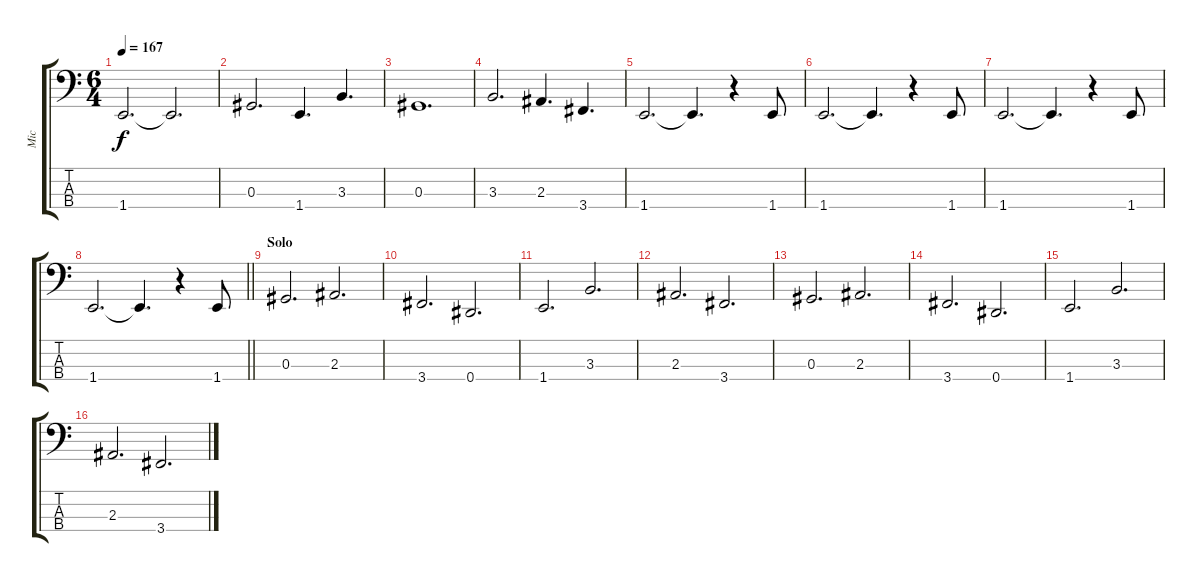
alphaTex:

\track ("Mic" "Mic") {instrument electricbassfinger}
\staff {score tabs}
\tuning (Gb2 Db2 Ab1 Eb1) {hide}
\ts (6 4)
\tempo 167
\clef f4
\ks c
1.4.2{d dy f} 1.4{t}.2{d} |
0.3.2{d} 1.4.4{d} 3.3.4{d} |
0.3.1{d} |
3.3.2{d} 2.3.4{d} 3.4.4{d} |
1.4.2{d} 1.4{t}.4{d} r.4 1.4.8 |
1.4.2{d} 1.4{t}.4{d} r.4 1.4.8 |
1.4.2{d} 1.4{t}.4{d} r.4 1.4.8 |
\barLineRight lightlight
1.4.2{d} 1.4{t}.4{d} r.4 1.4.8 |
\section ("" "Solo")
0.3.2{d} 2.3.2{d} |
3.4.2{d} 0.4.2{d} |
1.4.2{d} 3.3.2{d} |
2.3.2{d} 3.4.2{d} |
0.3.2{d} 2.3.2{d} |
3.4.2{d} 0.4.2{d} |
1.4.2{d} 3.3.2{d} |
2.3.2{d} 3.4.2{d}
